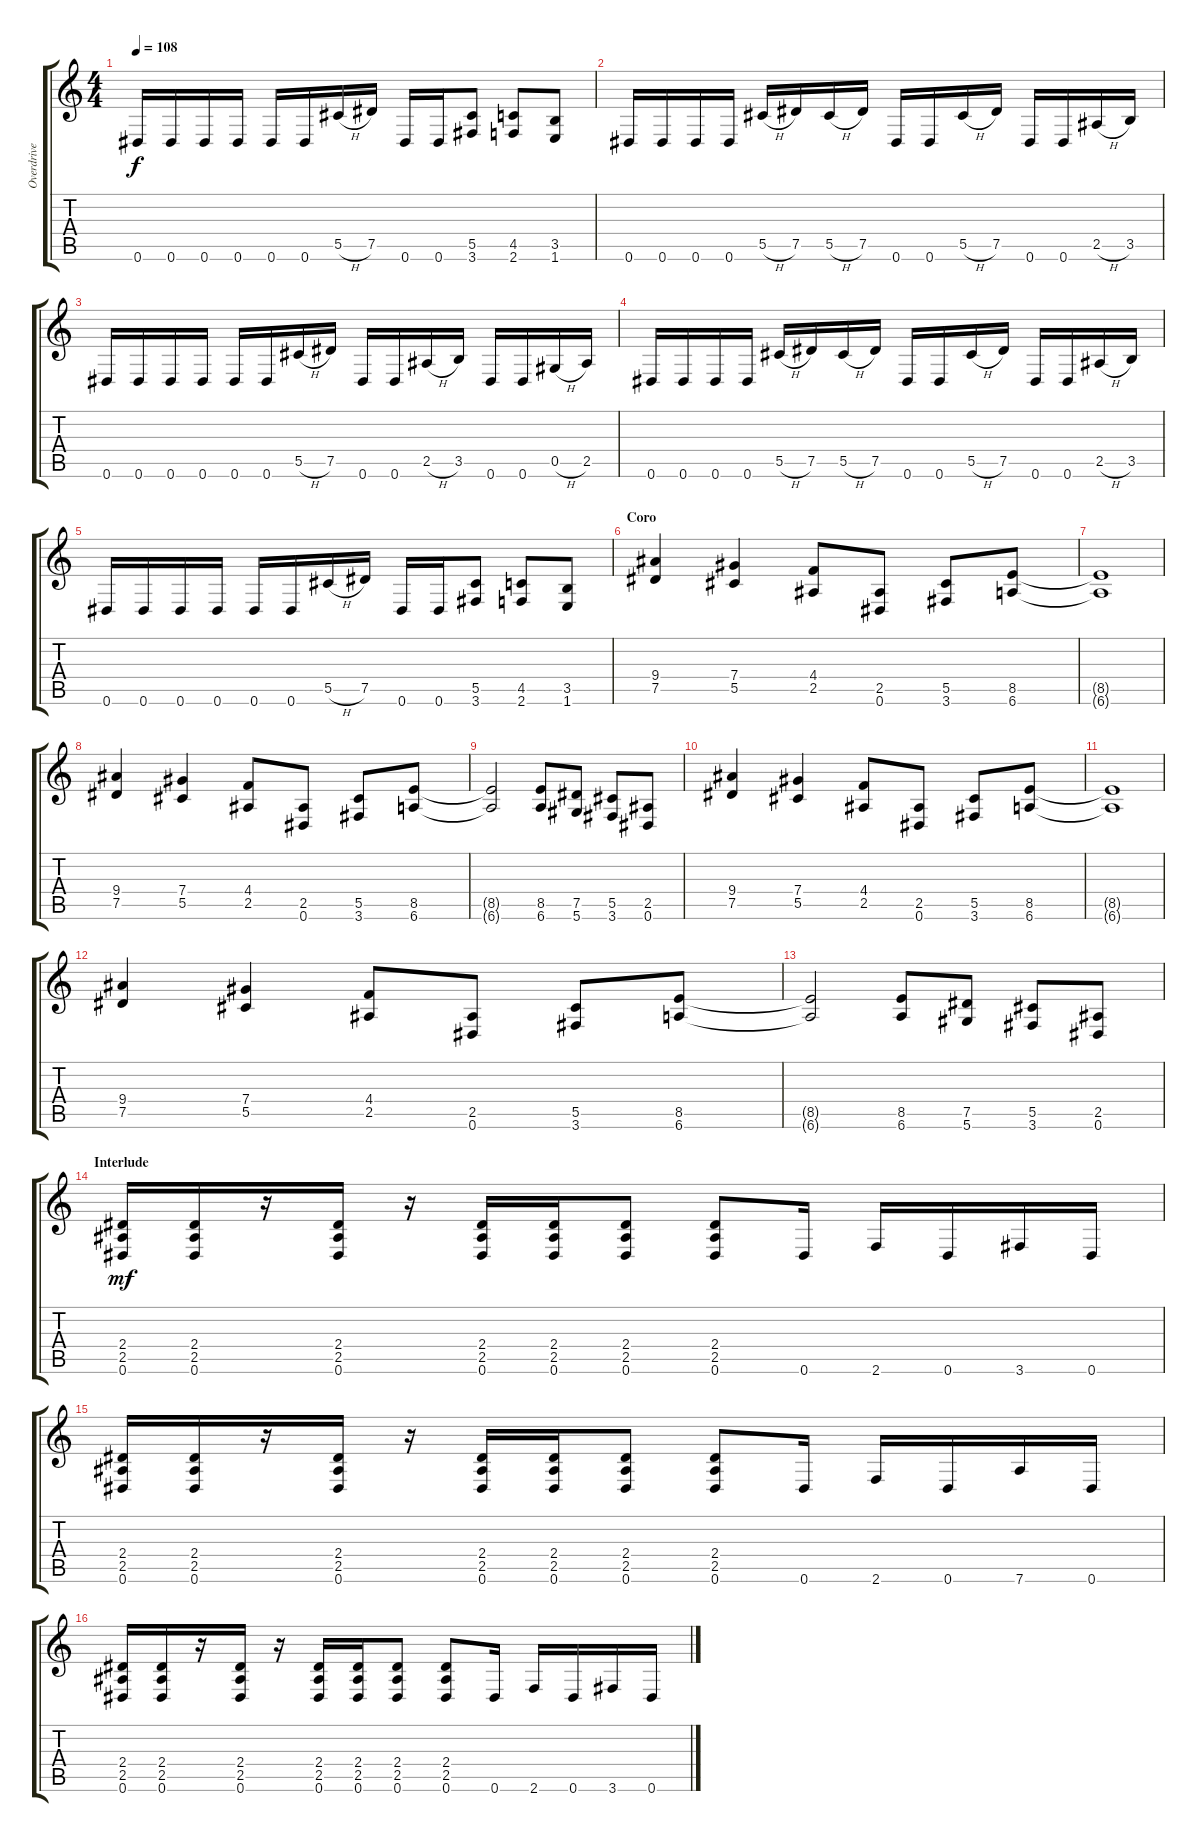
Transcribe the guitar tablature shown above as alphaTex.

\track ("Overdrive Guitar" "Overdrive ") {instrument overdrivenguitar}
\staff {score tabs}
\tuning (Eb4 Bb3 Gb3 Db3 Ab2 Eb2) {hide}
\ts (4 4)
\tempo 108
\clef g2
\ks c
0.6.16{dy f} 0.6.16 0.6.16 0.6.16 0.6.16 0.6.16 5.5{h}.16 7.5.16 0.6.16 0.6.16 (5.5 3.6).8 (4.5 2.6).8 (3.5 1.6).8 |
0.6.16 0.6.16 0.6.16 0.6.16 5.5{h}.16 7.5.16 5.5{h}.16 7.5.16 0.6.16 0.6.16 5.5{h}.16 7.5.16 0.6.16 0.6.16 2.5{h}.16 3.5.16 |
0.6.16 0.6.16 0.6.16 0.6.16 0.6.16 0.6.16 5.5{h}.16 7.5.16 0.6.16 0.6.16 2.5{h}.16 3.5.16 0.6.16 0.6.16 0.5{h}.16 2.5.16 |
0.6.16 0.6.16 0.6.16 0.6.16 5.5{h}.16 7.5.16 5.5{h}.16 7.5.16 0.6.16 0.6.16 5.5{h}.16 7.5.16 0.6.16 0.6.16 2.5{h}.16 3.5.16 |
0.6.16 0.6.16 0.6.16 0.6.16 0.6.16 0.6.16 5.5{h}.16 7.5.16 0.6.16 0.6.16 (5.5 3.6).8 (4.5 2.6).8 (3.5 1.6).8 |
\section ("" "Coro")
(9.4 7.5).4 (7.4 5.5).4 (4.4 2.5).8 (2.5 0.6).8 (5.5 3.6).8 (8.5 6.6).8 |
(8.5{t} 6.6{t}).1 |
(9.4 7.5).4 (7.4 5.5).4 (4.4 2.5).8 (2.5 0.6).8 (5.5 3.6).8 (8.5 6.6).8 |
(8.5{t} 6.6{t}).2 (8.5 6.6).8 (7.5 5.6).8 (5.5 3.6).8 (2.5 0.6).8 |
(9.4 7.5).4 (7.4 5.5).4 (4.4 2.5).8 (2.5 0.6).8 (5.5 3.6).8 (8.5 6.6).8 |
(8.5{t} 6.6{t}).1 |
(9.4 7.5).4 (7.4 5.5).4 (4.4 2.5).8 (2.5 0.6).8 (5.5 3.6).8 (8.5 6.6).8 |
(8.5{t} 6.6{t}).2 (8.5 6.6).8 (7.5 5.6).8 (5.5 3.6).8 (2.5 0.6).8 |
\section ("" "Interlude")
(2.4 2.5 0.6).16{dy mf volume 7} (2.4 2.5 0.6).16 r.16 (2.4 2.5 0.6).16 r.16 (2.4 2.5 0.6).16 (2.4 2.5 0.6).16 (2.4 2.5 0.6).8 (2.4 2.5 0.6).8 0.6.16 2.6.16 0.6.16 3.6.16 0.6.16 |
(2.4 2.5 0.6).16 (2.4 2.5 0.6).16 r.16 (2.4 2.5 0.6).16 r.16 (2.4 2.5 0.6).16 (2.4 2.5 0.6).16 (2.4 2.5 0.6).8 (2.4 2.5 0.6).8 0.6.16 2.6.16 0.6.16 7.6.16 0.6.16 |
(2.4 2.5 0.6).16 (2.4 2.5 0.6).16 r.16 (2.4 2.5 0.6).16 r.16 (2.4 2.5 0.6).16 (2.4 2.5 0.6).16 (2.4 2.5 0.6).8 (2.4 2.5 0.6).8 0.6.16 2.6.16 0.6.16 3.6.16 0.6.16
